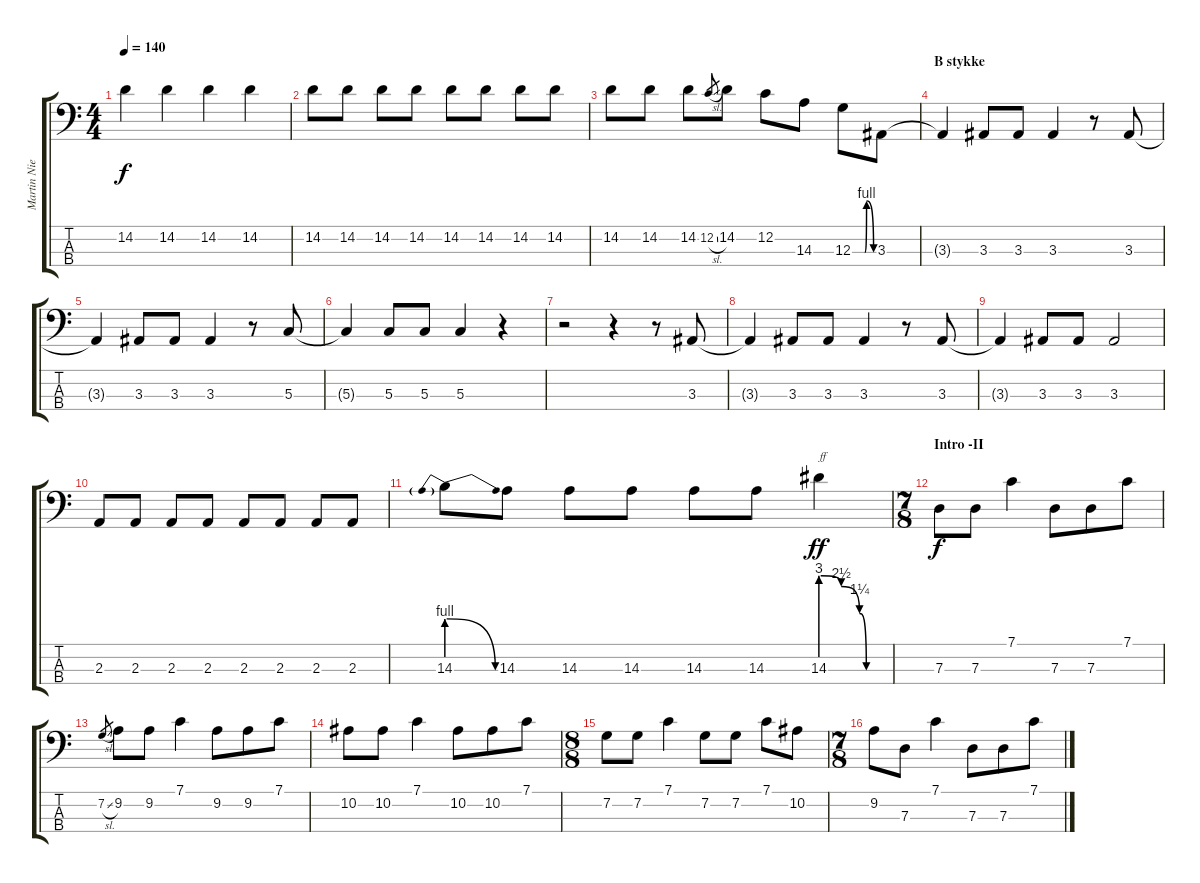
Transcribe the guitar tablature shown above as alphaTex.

\track ("Martin Nielsen (Bass)" "Martin Nie") {instrument electricbasspick}
\staff {score tabs}
\tuning (F2 C2 G1 D1) {hide}
\ts (4 4)
\tempo 140
\clef f4
\ks c
14.2.4{dy f} 14.2.4 14.2.4 14.2.4 |
14.2.8 14.2.8 14.2.8 14.2.8 14.2.8 14.2.8 14.2.8 14.2.8 |
14.2.8 14.2.8 14.2.8 12.2{sl}.8{gr} 14.2.8 12.2.8 14.3.8 12.3{be (custom 0 0 35 0 40 4 60 0)}.8 3.3.8 |
\section ("" "B stykke")
3.3{t}.4 3.3.8 3.3.8 3.3.4 r.8 3.3.8 |
3.3{t}.4 3.3.8 3.3.8 3.3.4 r.8 5.3.8 |
5.3{t}.4 5.3.8 5.3.8 5.3.4 r.4 |
r.2 r.4 r.8 3.3.8 |
3.3{t}.4 3.3.8 3.3.8 3.3.4 r.8 3.3.8 |
3.3{t}.4 3.3.8 3.3.8 3.3.2 |
2.3.8 2.3.8 2.3.8 2.3.8 2.3.8 2.3.8 2.3.8 2.3.8 |
14.3{be (prebendrelease 0 4 60 0)}.8 14.3.8 14.3.8 14.3.8 14.3.8 14.3.8 14.3{be (custom 0 12 18 10 34 5 40 0 60 0)}.4{txt "ff" dy ff} |
\ts (7 8)
\section ("" "Intro -II")
7.3.8{dy f} 7.3.8 7.1.4 7.3.8 7.3.8 7.1.8 |
7.2{sl}.8{gr} 9.2.8 9.2.8 7.1.4 9.2.8 9.2.8 7.1.8 |
10.2.8 10.2.8 7.1.4 10.2.8 10.2.8 7.1.8 |
\ts (8 8)
7.2.8 7.2.8 7.1.4 7.2.8 7.2.8 7.1.8 10.2.8 |
\ts (7 8)
9.2.8 7.3.8 7.1.4 7.3.8 7.3.8 7.1.8
